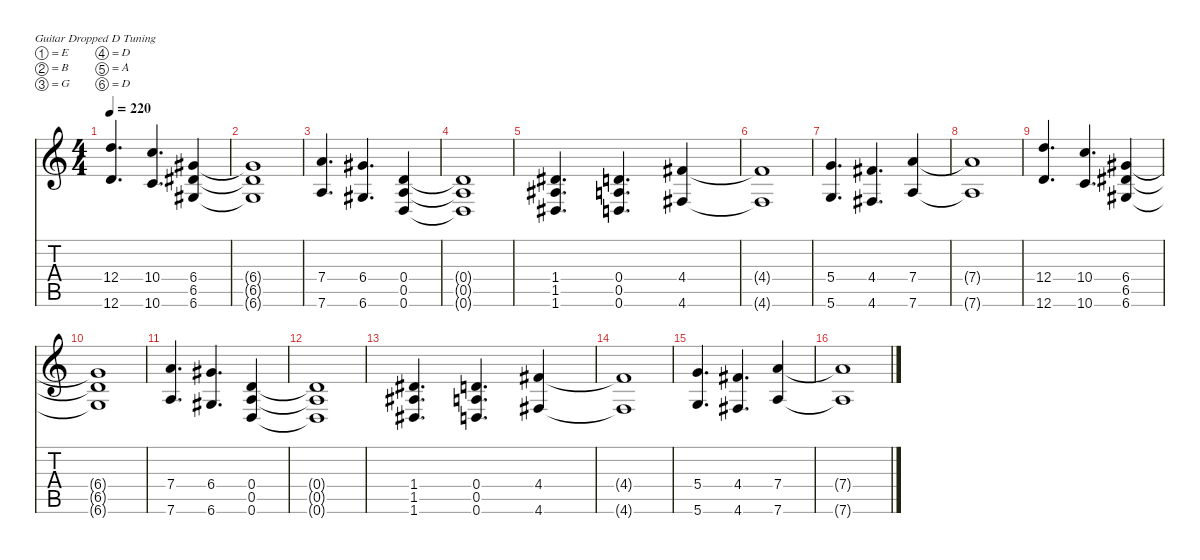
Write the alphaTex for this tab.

\defaultSystemsLayout 4
\hideDynamics
\bracketExtendMode nobrackets
\singleTrackTrackNamePolicy hidden
\multiTrackTrackNamePolicy hidden
\firstSystemTrackNameMode fullname
\firstSystemTrackNameOrientation horizontal
\otherSystemsTrackNameOrientation horizontal
\track ("Guitar 1" "dist.guit.") {instrument distortionguitar}
\staff {score tabs}
\tuning (E4 B3 G3 D3 A2 D2)
\ts (4 4)
\tempo 220
\clef g2
\ks c
(12.4 12.6).4{d dy f beam Up} (10.4 10.6).4{d beam Up} (6.4{acc #} 6.5{acc #} 6.6{acc #}).4{beam Up} |
(6.4{t acc #} 6.5{t acc #} 6.6{t acc #}).1{beam Up} |
(7.4 7.6).4{d beam Up} (6.4{acc #} 6.6{acc #}).4{d beam Up} (0.4 0.5 0.6).4{beam Up} |
(0.4{t} 0.5{t} 0.6{t}).1{beam Up} |
(1.4{acc #} 1.5{acc #} 1.6{acc #}).4{d beam Up} (0.4 0.5 0.6).4{d beam Up} (4.4{acc #} 4.6{acc #}).4{beam Up} |
(4.4{t acc #} 4.6{t acc #}).1{beam Up} |
(5.4 5.6).4{d beam Up} (4.4{acc #} 4.6{acc #}).4{d beam Up} (7.4 7.6).4{beam Up} |
(7.4{t} 7.6{t}).1{beam Up} |
(12.4 12.6).4{d beam Up} (10.4 10.6).4{d beam Up} (6.4{acc #} 6.5{acc #} 6.6{acc #}).4{beam Up} |
(6.4{t acc #} 6.5{t acc #} 6.6{t acc #}).1{beam Up} |
(7.4 7.6).4{d beam Up} (6.4{acc #} 6.6{acc #}).4{d beam Up} (0.4 0.5 0.6).4{beam Up} |
(0.4{t} 0.5{t} 0.6{t}).1{beam Up} |
(1.4{acc #} 1.5{acc #} 1.6{acc #}).4{d beam Up} (0.4 0.5 0.6).4{d beam Up} (4.4{acc #} 4.6{acc #}).4{beam Up} |
(4.4{t acc #} 4.6{t acc #}).1{beam Up} |
(5.4 5.6).4{d beam Up} (4.4{acc #} 4.6{acc #}).4{d beam Up} (7.4 7.6).4{beam Up} |
(7.4{t} 7.6{t}).1{beam Up}
